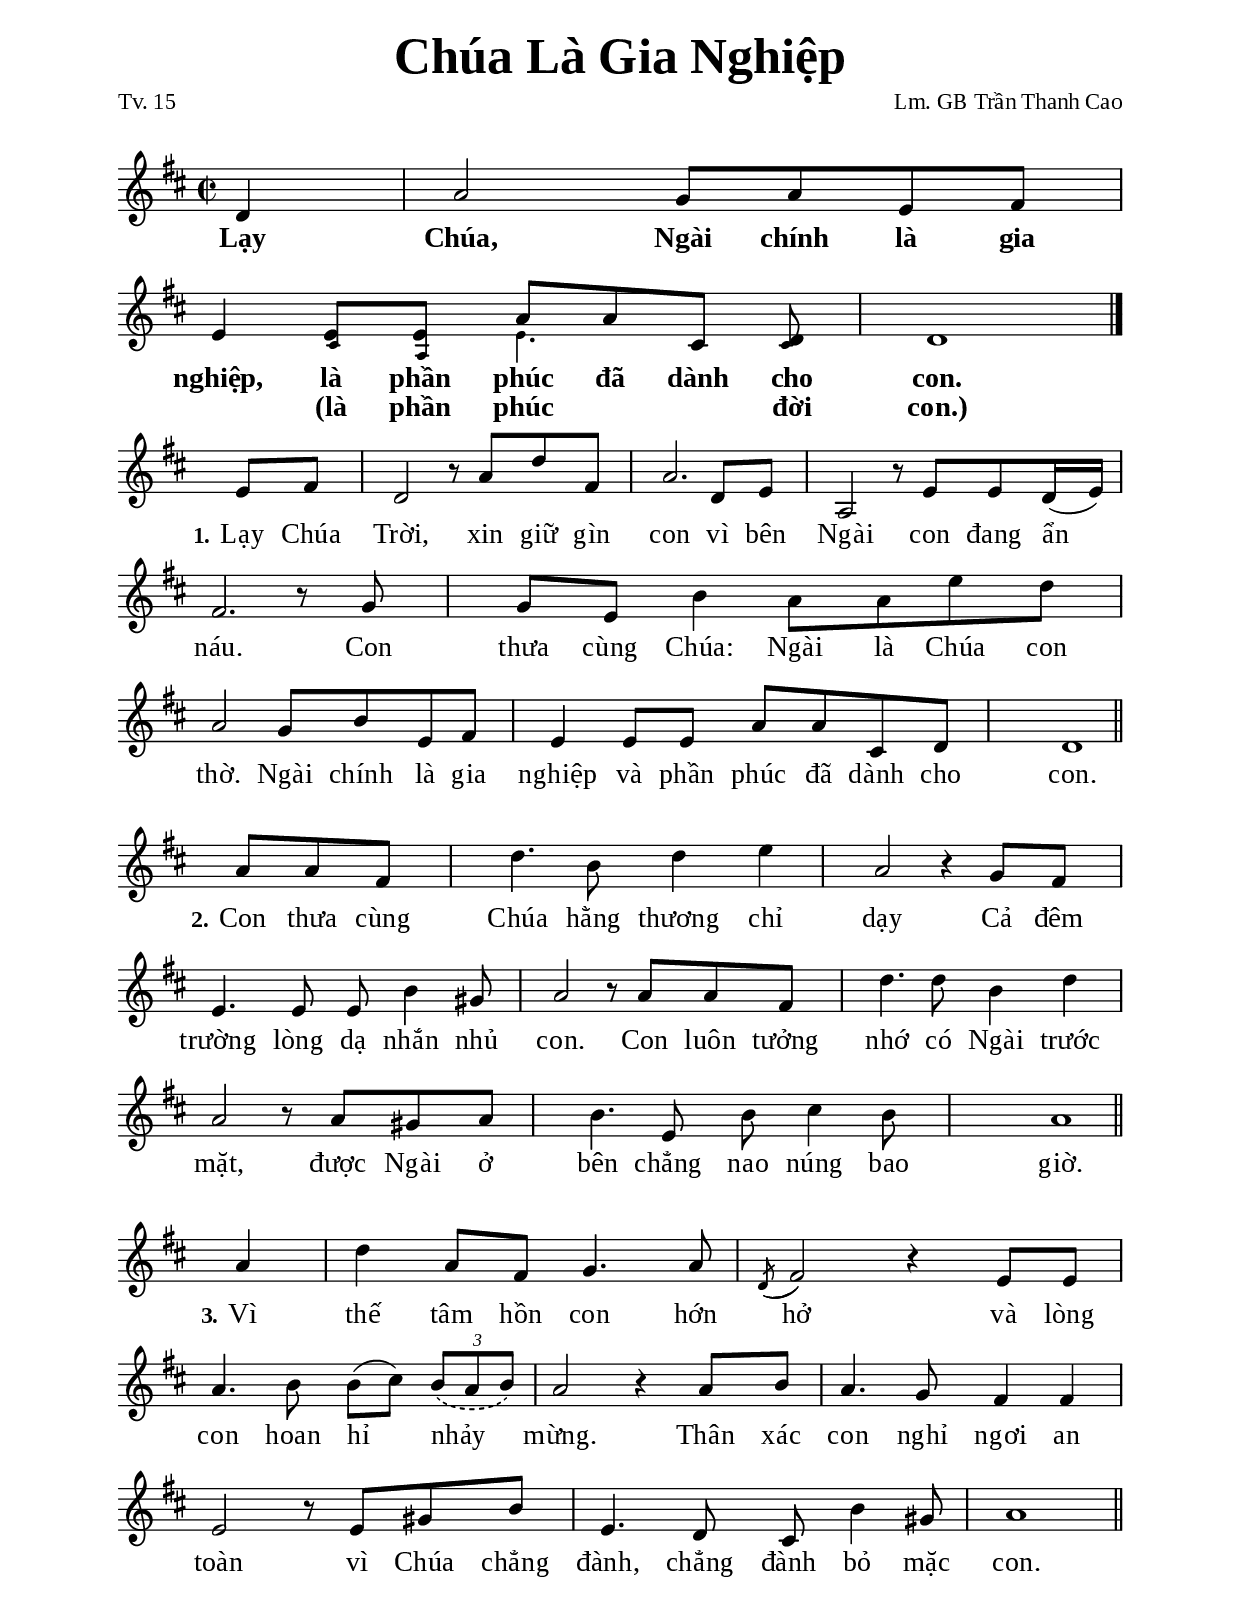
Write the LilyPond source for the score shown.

% Cài đặt chung
\version "2.22.1"
\include "english.ly"

\header {
  title = \markup { \fontsize #3 "Chúa Là Gia Nghiệp" }
  poet = "Tv. 15"
  composer = "Lm. GB Trần Thanh Cao"
  arranger = " "
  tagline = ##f
}

% Nhạc điệp khúc
nhacDiepKhucSop = \relative c' {
  \partial 4 d4 |
  a'2 g8 a e fs |
  e4
  e8 e a a cs, d
  d1 \bar "|."
}

nhacDiepKhucBas = \relative c' {
  \skip 4
  \skip 1
  \skip 4
  cs8 a e'4. cs8 |
  d1 \bar "|."
}

% Nhạc phiên khúc
nhacPhienKhucMot = \relative c' {
  \partial 4 e8 fs |
  d2 r8 a' d fs, |
  a2. d,8 e |
  a,2 r8 e' e d16 (e) |
  fs2. r8 g |
  g e b'4 a8 a e' d |
  a2 g8 b e, fs |
  e4 e8 e a a cs, d |
  d1 \bar "||"
}

nhacPhienKhucHai = \relative c'' {
  \partial 4. a8 a fs |
  d'4. b8 d4 e |
  a,2 r4 g8 fs |
  e4. e8 e b'4 gs8 |
  a2 r8 a a fs |
  d'4. d8 b4 d |
  a2 r8 a gs a |
  b4. e,8 b' cs4 b8 |
  a1 \bar "||"
}

nhacPhienKhucBa = \relative c'' {
  \partial 4 a4 |
  d a8 fs g4. a8 |
  \acciaccatura {d,8(} fs2) r4 e8 e |
  \autoBeamOff
  a4. b8 b ([cs])
  \tuplet 3/2 { \phrasingSlurDashed b \([a b]\) } |
  \autoBeamOn
  a2 r4 a8 b |
  a4. g8 fs4 fs |
  e2 r8 e gs b |
  e,4. d8 cs b'4 gs8 |
  a1 \bar "||"
}

% Lời điệp khúc
loiDiepKhucSop = \lyricmode {
  Lạy Chúa, Ngài chính là gia nghiệp, là phần phúc đã dành cho con.
}

loiDiepKhucBas = \lyricmode {
  (là phần phúc đời con.)
}

% Lời phiên khúc
loiPhienKhucMot = \lyricmode {
  \set stanza = #"1."
  Lạy Chúa Trời, xin giữ gìn con vì bên Ngài con đang ẩn náu.
  Con thưa cùng Chúa: Ngài là Chúa con thờ.
  Ngài chính là gia nghiệp và phần phúc đã dành cho con.
}

loiPhienKhucHai = \lyricmode {
  \set stanza = #"2."
  Con thưa cùng Chúa hằng thương chỉ dạy
  Cả đêm trường lòng dạ nhắn nhủ con.
  Con luôn tưởng nhớ có Ngài trước mặt,
  được Ngài ở bên chẳng nao núng bao giờ.
}

loiPhienKhucBa = \lyricmode {
  \set stanza = #"3."
  Vì thế tâm hồn con hớn hở và lòng con hoan hỉ 
  \set lyricMelismaAlignment = #LEFT
  nhảy mừng.
  Thân xác con nghỉ ngơi an toàn
  vì Chúa chẳng đành, chẳng đành bỏ mặc con.
}


% Dàn trang
\paper {
  #(set-paper-size "a4")
  top-margin = 10\mm
  bottom-margin = 10\mm
  left-margin = 20\mm
  right-margin = 20\mm
  indent = #0
  #(define fonts
    (make-pango-font-tree
      "Liberation Serif"
      "Liberation Serif"
      "Liberation Serif"
      (/ 20 20)))
  page-count = #1
}

% Thiết lập tông và nhịp
TongNhip = { \key d \major \time 2/2 }

% Đổi kích thước nốt cho bè phụ
notBePhu =
#(define-music-function (font-size music) (number? ly:music?)
   (for-some-music
     (lambda (m)
       (if (music-is-of-type? m 'rhythmic-event)
           (begin
             (set! (ly:music-property m 'tweaks)
                   (cons `(font-size . ,font-size)
                         (ly:music-property m 'tweaks)))
             #t)
           #f))
     music)
   music)

\score {
  \new ChoirStaff <<
    \new Staff = diepKhuc \with {
        \consists "Merge_rests_engraver"
        %\magnifyStaff #(magstep +1)
        printPartCombineTexts = ##f
      }
      <<
      \new Voice \TongNhip \partCombine 
        \nhacDiepKhucSop
        \notBePhu -3 { \nhacDiepKhucBas }
      \new NullVoice = nhacThamChieu \nhacDiepKhucSop
      \new Lyrics \lyricsto nhacThamChieu \loiDiepKhucSop
      \new NullVoice = nhacThamChieuBas \nhacDiepKhucBas
      \new Lyrics \lyricsto nhacThamChieuBas \loiDiepKhucBas
      >>
  >>
  \layout {
    \override Lyrics.LyricText.font-series = #'bold
    \override Lyrics.LyricText.font-size = #+2
    \override Lyrics.LyricSpace.minimum-distance = #4.0
    \override Score.BarNumber.break-visibility = ##(#f #f #f)
    \override Score.SpacingSpanner.uniform-stretching = ##t
  }
}

\score {
  \new ChoirStaff <<
    \new Staff = phienKhuc \with {
        %\magnifyStaff #(magstep +1)
      }
      <<
      \new Voice = beSop {
        \key d \major \time 2/2 \nhacPhienKhucMot
      }
    >>
    \new Lyrics \lyricsto beSop \loiPhienKhucMot
  >>
  \layout {
    \override Staff.TimeSignature.transparent = ##t
    \override Lyrics.LyricText.font-size = #+2
    \override Lyrics.LyricSpace.minimum-distance = #1.5
    \override Score.BarNumber.break-visibility = ##(#f #f #f)
    \override Score.SpacingSpanner.uniform-stretching = ##t
    \override Score.SpacingSpanner packed-spacing = ##t
  }
}

\score {
  \new ChoirStaff <<
    \new Staff = phienKhuc \with {
        %\magnifyStaff #(magstep +1)
      }
      <<
      \new Voice = beSop {
        \key d \major \time 2/2 \nhacPhienKhucHai
      }
    >>
    \new Lyrics \lyricsto beSop \loiPhienKhucHai
  >>
  \layout {
    \override Staff.TimeSignature.transparent = ##t
    \override Lyrics.LyricText.font-size = #+2
    \override Lyrics.LyricSpace.minimum-distance = #1.5
    \override Score.BarNumber.break-visibility = ##(#f #f #f)
    \override Score.SpacingSpanner.uniform-stretching = ##t
    \override Score.SpacingSpanner packed-spacing = ##t
  }
}

\score {
  \new ChoirStaff <<
    \new Staff = phienKhuc \with {
        %\magnifyStaff #(magstep +1)
      }
      <<
      \new Voice = beSop {
        \key d \major \time 2/2 \nhacPhienKhucBa
      }
    >>
    \new Lyrics \lyricsto beSop \loiPhienKhucBa
  >>
  \layout {
    \override Staff.TimeSignature.transparent = ##t
    \override Lyrics.LyricText.font-size = #+2
    \override Lyrics.LyricSpace.minimum-distance = #2.5
    \override Score.BarNumber.break-visibility = ##(#f #f #f)
    \override Score.SpacingSpanner.uniform-stretching = ##t
    %\override Score.SpacingSpanner packed-spacing = ##t
    %\override Score.SpacingSpanner.strict-grace-spacing = ##t
  }
}
